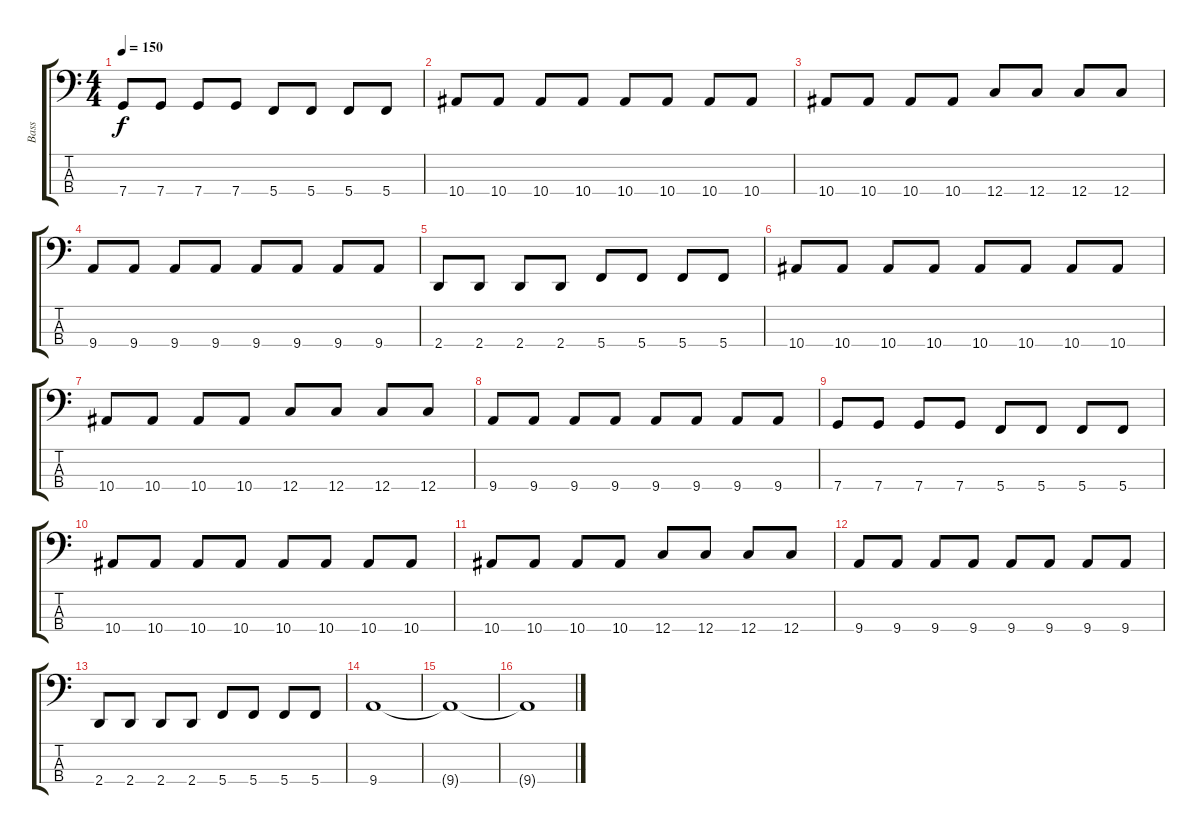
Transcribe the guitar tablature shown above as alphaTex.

\track ("Bass" "Bass") {instrument electricbasspick}
\staff {score tabs}
\tuning (F2 C2 G1 C1) {hide}
\ts (4 4)
\tempo 150
\clef f4
\ks c
7.4.8{dy f} 7.4.8 7.4.8 7.4.8 5.4.8 5.4.8 5.4.8 5.4.8 |
10.4.8 10.4.8 10.4.8 10.4.8 10.4.8 10.4.8 10.4.8 10.4.8 |
10.4.8 10.4.8 10.4.8 10.4.8 12.4.8 12.4.8 12.4.8 12.4.8 |
9.4.8 9.4.8 9.4.8 9.4.8 9.4.8 9.4.8 9.4.8 9.4.8 |
2.4.8 2.4.8 2.4.8 2.4.8 5.4.8 5.4.8 5.4.8 5.4.8 |
10.4.8 10.4.8 10.4.8 10.4.8 10.4.8 10.4.8 10.4.8 10.4.8 |
10.4.8 10.4.8 10.4.8 10.4.8 12.4.8 12.4.8 12.4.8 12.4.8 |
9.4.8 9.4.8 9.4.8 9.4.8 9.4.8 9.4.8 9.4.8 9.4.8 |
7.4.8 7.4.8 7.4.8 7.4.8 5.4.8 5.4.8 5.4.8 5.4.8 |
10.4.8 10.4.8 10.4.8 10.4.8 10.4.8 10.4.8 10.4.8 10.4.8 |
10.4.8 10.4.8 10.4.8 10.4.8 12.4.8 12.4.8 12.4.8 12.4.8 |
9.4.8 9.4.8 9.4.8 9.4.8 9.4.8 9.4.8 9.4.8 9.4.8 |
2.4.8 2.4.8 2.4.8 2.4.8 5.4.8 5.4.8 5.4.8 5.4.8 |
9.4.1 |
9.4{t}.1 |
9.4{t}.1
